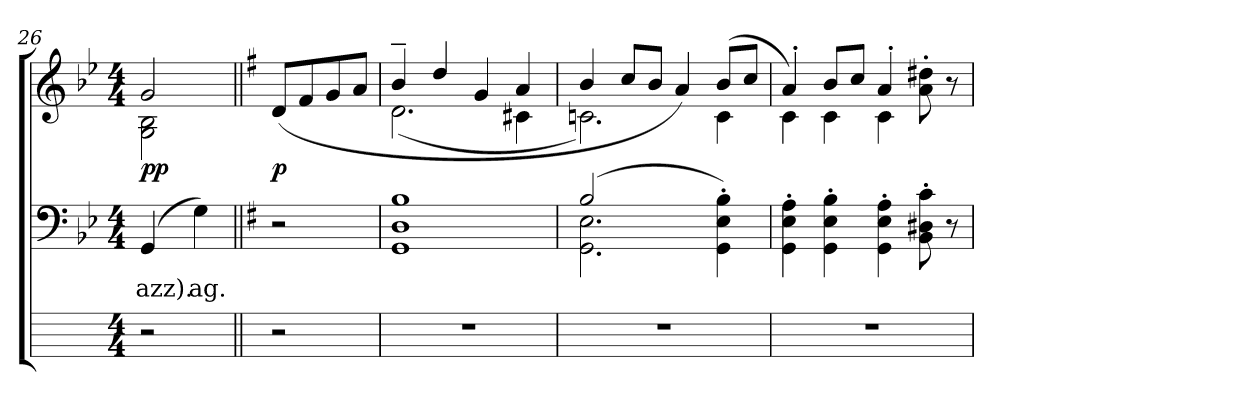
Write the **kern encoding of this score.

**kern	**kern	**text	**kern	**dynam
*part3	*part2	*part2	*part1	*part1
*staff3	*staff2	*staff2	*staff1	*staff1
*	*clefF4	*	*clefG2	*
*k[]	*k[b-e-]	*	*k[b-e-]	*
*M4/4	*M4/4	*	*M4/4	*
=26	=26	=26	=26	=26
*	*	*	*^	*
!	!	!	!	!	!LO:DY:b
2r	(4GG/	-azz).	2g/	2B-\ 2G\	pp
.	4G\)	ag.	.	.	.
*	*	*	*v	*v	*
=27||	=27||	=27||	=27||	=27||
*	*k[f#]	*	*k[f#]	*
!	!	!	!	!LO:DY:b
2r	2r	.	(8d/L	p
.	.	.	8f#/	.
.	.	.	8g/	.
.	.	.	8a/J	.
=28	=28	=28	=28	=28
*	*	*	*^	*
1r	1B 1D 1GG	.	4b~/	(2.d\	.
.	.	.	4dd/	.	.
.	.	.	4g/	.	.
.	.	.	4a/	4c#X\	.
=29	=29	=29	=29	=29	=29
*	*^	*	*	*	*
1r	(2B/	2.E\ 2.GG\	.	4b/	2.cn\)	.
.	.	.	.	8cc/L	.	.
.	.	.	.	8b/J	.	.
.	2ryy	.	.	4a/)	.	.
.	.	4B\' 4E\' 4GG\')	.	(8b/L	4c\	.
.	.	.	.	8cc/J	.	.
*	*v	*v	*	*	*	*
!!LO:LB:g=z	!!
=30	=30	=30	=30	=30	=30
1r	4A\' 4E\' 4GG\'	.	4a'/)	4c\	.
.	4B\' 4E\' 4GG\'	.	8b/L	4c\	.
.	.	.	8cc/J	.	.
.	4A\' 4E\' 4GG\'	.	4a'/	4c\	.
.	8c\' 8D#X\' 8BB\'	.	4ryy	8dd#X\' 8a\'	.
.	8r	.	.	8r	.
*	*	*	*v	*v	*
=	=	=	=	=
*-	*-	*-	*-	*-
